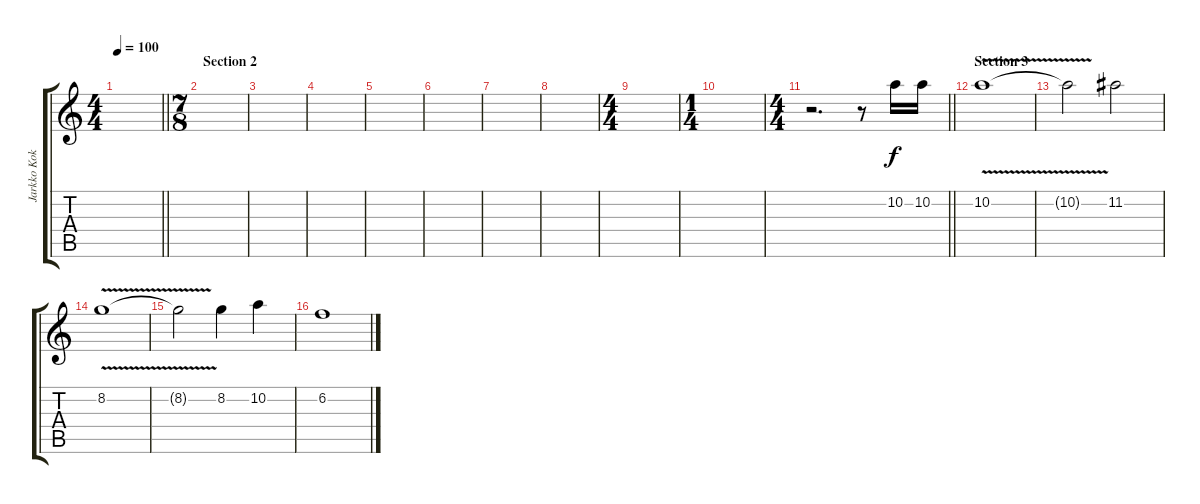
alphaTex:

\track ("Jarkko Kokko (lead guitar) " "Jarkko Kok") {instrument overdrivenguitar}
\staff {score tabs}
\tuning (E4 B3 G3 D3 A2 E2) {hide}
\ts (4 4)
\tempo 100
\clef g2
\barLineRight lightlight
\ks aminor
|
\ts (7 8)
\section ("" "Section 2")
|
|
|
|
|
|
|
\ts (4 4)
|
\ts (1 4)
|
\ts (4 4)
\barLineRight lightlight
r.2{d} r.8 10.2.16 10.2.16 |
\section ("" "Section 3")
10.2{v}.1 |
10.2{t}.2 11.2.2 |
8.2{v}.1 |
8.2{t}.2 8.2.4 10.2.4 |
6.2.1
